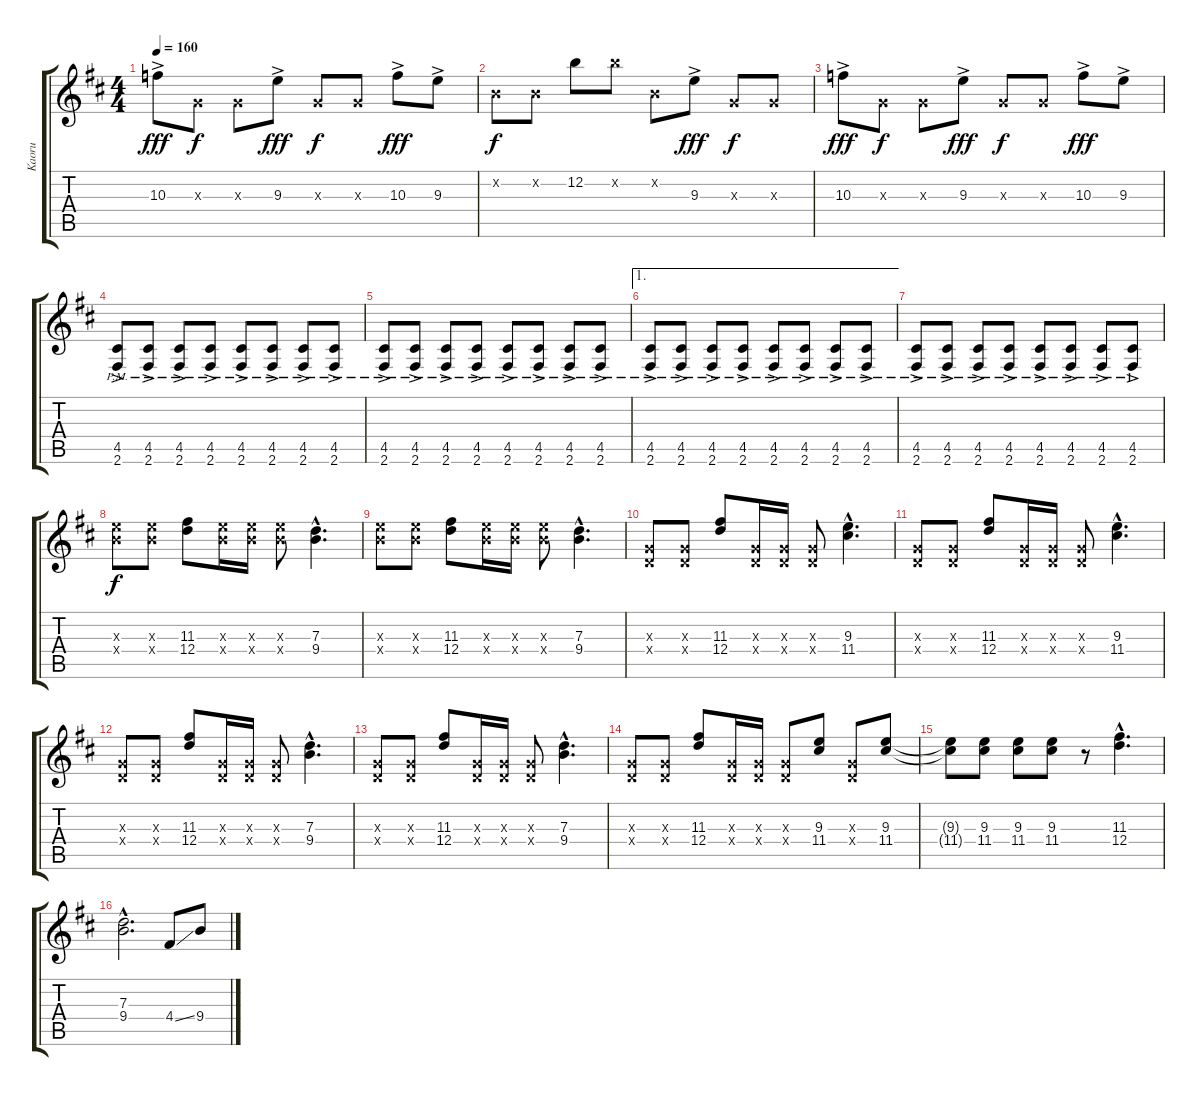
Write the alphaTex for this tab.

\track ("Kaoru" "Kaoru") {instrument distortionguitar}
\staff {score tabs}
\tuning (E4 B3 G3 D3 A2 E2) {hide}
\ts (4 4)
\tempo 160
\clef g2
\ks d
10.3{ac}.8{dy fff} 0.3{x}.8{dy f} 0.3{x}.8 9.3{ac}.8{dy fff} 0.3{x}.8{dy f} 0.3{x}.8 10.3{ac}.8{dy fff} 9.3{ac}.8 |
0.2{x}.8{dy f} 0.2{x}.8 12.2.8 12.2{x}.8 0.2{x}.8 9.3{ac}.8{dy fff} 0.3{x}.8{dy f} 0.3{x}.8 |
10.3{ac}.8{dy fff} 0.3{x}.8{dy f} 0.3{x}.8 9.3{ac}.8{dy fff} 0.3{x}.8{dy f} 0.3{x}.8 10.3{ac}.8{dy fff} 9.3{ac}.8 |
(4.5{ac pm} 2.6{ac pm}).8 (4.5{ac pm} 2.6{ac pm}).8 (4.5{pm} 2.6{ac pm}).8 (4.5{ac pm} 2.6{ac pm}).8 (4.5{ac pm} 2.6{ac pm}).8 (4.5{ac pm} 2.6{ac pm}).8 (4.5{ac pm} 2.6{ac pm}).8 (4.5{ac pm} 2.6{ac pm}).8 |
(4.5{ac pm} 2.6{ac pm}).8 (4.5{ac pm} 2.6{ac pm}).8 (4.5{pm} 2.6{ac pm}).8 (4.5{ac pm} 2.6{ac pm}).8 (4.5{ac pm} 2.6{ac pm}).8 (4.5{ac pm} 2.6{ac}).8{volume 16} (4.5{ac pm} 2.6{ac pm}).8 (4.5{ac pm} 2.6{ac}).8{volume 16} |
\ae 1
(4.5{ac pm} 2.6{ac pm}).8 (4.5{ac pm} 2.6{ac pm}).8 (4.5{pm} 2.6{ac pm}).8 (4.5{ac pm} 2.6{ac pm}).8 (4.5{ac pm} 2.6{ac pm}).8 (4.5{ac pm} 2.6{ac pm}).8 (4.5{ac pm} 2.6{ac pm}).8 (4.5{ac pm} 2.6{ac pm}).8 |
(4.5{ac pm} 2.6{ac pm}).8 (4.5{ac pm} 2.6{ac pm}).8 (4.5{pm} 2.6{ac pm}).8 (4.5{ac pm} 2.6{ac pm}).8 (4.5{ac pm} 2.6{ac pm}).8 (4.5{ac pm} 2.6{ac pm}).8 (4.5{ac pm} 2.6{ac pm}).8 (4.5{ac pm} 2.6{ac pm}).8 |
(9.3{x} 9.4{x}).8{dy f} (9.3{x} 9.4{x}).8 (11.3 12.4).8 (9.3{x} 9.4{x}).16 (9.3{x} 9.4{x}).16 (9.3{x} 9.4{x}).8 (7.3{hac} 9.4{hac}).4{d} |
(9.3{x} 9.4{x}).8 (9.3{x} 9.4{x}).8 (11.3 12.4).8 (9.3{x} 9.4{x}).16 (9.3{x} 9.4{x}).16 (9.3{x} 9.4{x}).8 (7.3{hac} 9.4{hac}).4{d} |
(0.3{x} 0.4{x}).8 (0.3{x} 0.4{x}).8 (11.3 12.4).8 (0.3{x} 0.4{x}).16 (0.3{x} 0.4{x}).16 (0.3{x} 0.4{x}).8 (9.3{hac} 11.4{hac}).4{d} |
(0.3{x} 0.4{x}).8 (0.3{x} 0.4{x}).8 (11.3 12.4).8 (0.3{x} 0.4{x}).16 (0.3{x} 0.4{x}).16 (0.3{x} 0.4{x}).8 (9.3{hac} 11.4{hac}).4{d} |
(0.3{x} 0.4{x}).8 (0.3{x} 0.4{x}).8 (11.3 12.4).8 (0.3{x} 0.4{x}).16 (0.3{x} 0.4{x}).16 (0.3{x} 0.4{x}).8 (7.3{hac} 9.4{hac}).4{d} |
(0.3{x} 0.4{x}).8 (0.3{x} 0.4{x}).8 (11.3 12.4).8 (0.3{x} 0.4{x}).16 (0.3{x} 0.4{x}).16 (0.3{x} 0.4{x}).8 (7.3{hac} 9.4{hac}).4{d} |
(0.3{x} 0.4{x}).8 (0.3{x} 0.4{x}).8 (11.3 12.4).8 (0.3{x} 0.4{x}).16 (0.3{x} 0.4{x}).16 (0.3{x} 0.4{x}).8 (9.3 11.4).8 (0.3{x} 0.4{x}).8 (9.3 11.4).8 |
(9.3{t} 11.4{t}).8 (9.3 11.4).8 (9.3 11.4).8 (9.3 11.4).8 r.8 (11.3{hac} 12.4{hac}).4{d} |
(7.3{hac} 9.4{hac}).2{d} 4.4{ss}.8 9.4.8
